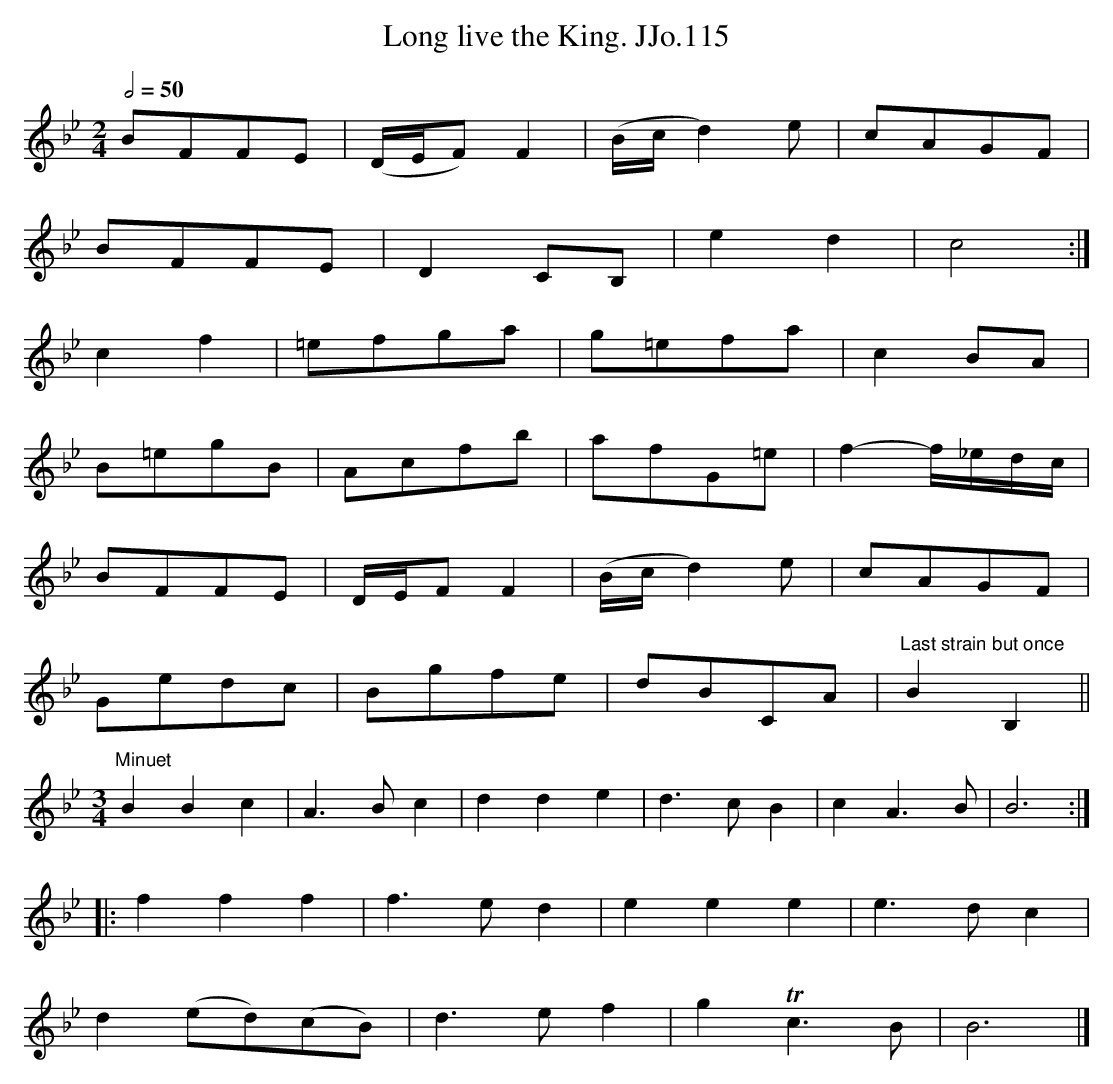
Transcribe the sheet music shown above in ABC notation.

X:1
T:Long live the King. JJo.115
M:2/4
L:1/8
Q:2/4=50
K:Bb
BFFE | (D/E/F) F2 | (B/c/d2) e | cAGF |
BFFE | D2 CB, | e2 d2 | c4 :|
c2 f2 | =efga | g=efa | c2 BA |
B=egB | Acfb | afG=e | f2- f/_e/d/c/ |
BFFE | D/E/F F2 | (B/c/d2) e | cAGF |
Gedc | Bgfe | dBCA | "Last strain but once" B2 B,2 ||
[M:3/4][L:1/4]
"Minuet" BBc | A>Bc | dde | d>cB |cA>B | B3 :|
|: fff | f>ed |eee | e>dc |
d(e/d/)(c/B/) | d>ef |gTc>B | B3 |]
